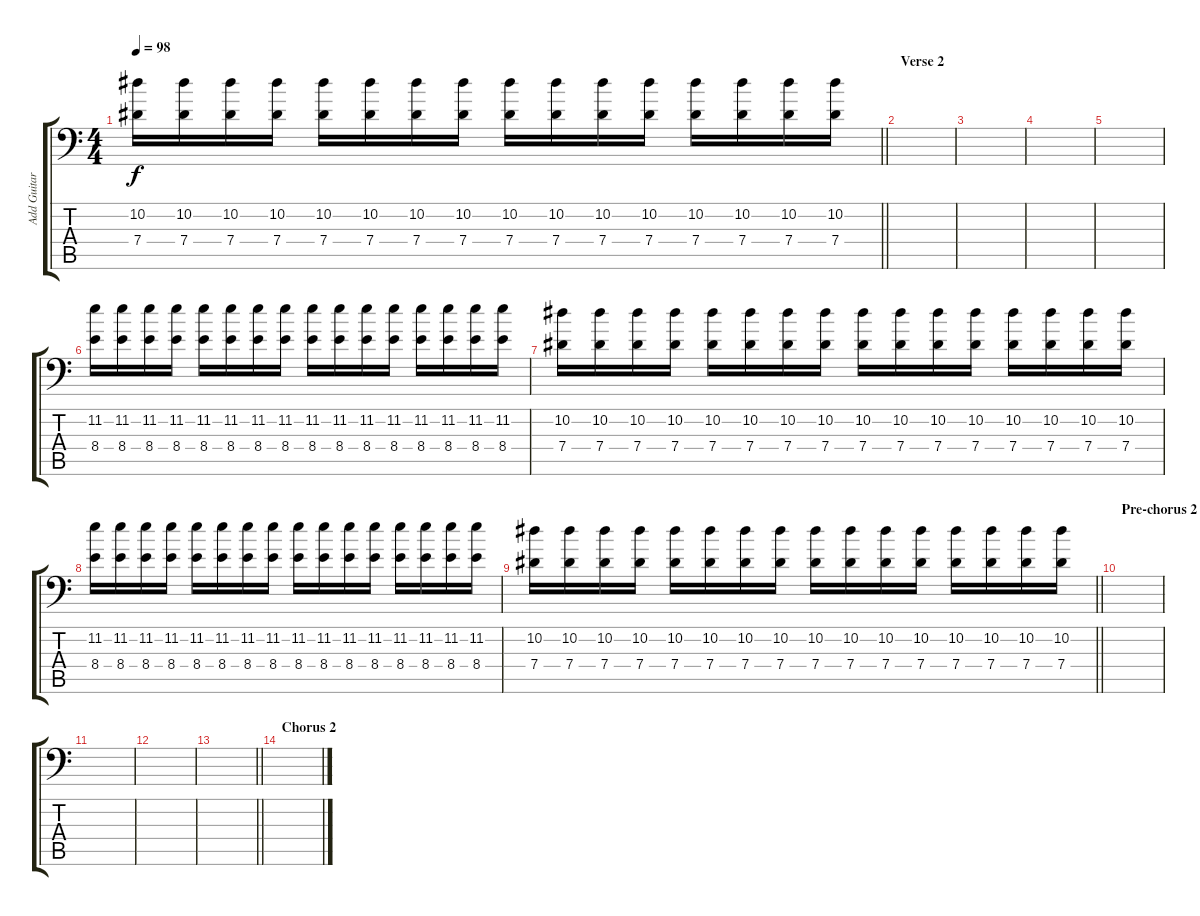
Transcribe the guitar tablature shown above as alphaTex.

\track ("Add Guitar" "Add Guitar") {instrument distortionguitar}
\staff {score tabs}
\tuning (Bb3 F3 Db3 Ab2 Eb2 Ab1) {hide}
\ts (4 4)
\tempo 98
\clef f4
\barLineRight lightlight
\ks c
(10.2 7.4).16{dy f} (10.2 7.4).16 (10.2 7.4).16 (10.2 7.4).16 (10.2 7.4).16 (10.2 7.4).16 (10.2 7.4).16 (10.2 7.4).16 (10.2 7.4).16 (10.2 7.4).16 (10.2 7.4).16 (10.2 7.4).16 (10.2 7.4).16 (10.2 7.4).16 (10.2 7.4).16 (10.2 7.4).16 |
\section ("" "Verse 2")
|
|
|
|
(11.2 8.4).16 (11.2 8.4).16 (11.2 8.4).16 (11.2 8.4).16 (11.2 8.4).16 (11.2 8.4).16 (11.2 8.4).16 (11.2 8.4).16 (11.2 8.4).16 (11.2 8.4).16 (11.2 8.4).16 (11.2 8.4).16 (11.2 8.4).16 (11.2 8.4).16 (11.2 8.4).16 (11.2 8.4).16 |
(10.2 7.4).16 (10.2 7.4).16 (10.2 7.4).16 (10.2 7.4).16 (10.2 7.4).16 (10.2 7.4).16 (10.2 7.4).16 (10.2 7.4).16 (10.2 7.4).16 (10.2 7.4).16 (10.2 7.4).16 (10.2 7.4).16 (10.2 7.4).16 (10.2 7.4).16 (10.2 7.4).16 (10.2 7.4).16 |
(11.2 8.4).16 (11.2 8.4).16 (11.2 8.4).16 (11.2 8.4).16 (11.2 8.4).16 (11.2 8.4).16 (11.2 8.4).16 (11.2 8.4).16 (11.2 8.4).16 (11.2 8.4).16 (11.2 8.4).16 (11.2 8.4).16 (11.2 8.4).16 (11.2 8.4).16 (11.2 8.4).16 (11.2 8.4).16 |
\barLineRight lightlight
(10.2 7.4).16 (10.2 7.4).16 (10.2 7.4).16 (10.2 7.4).16 (10.2 7.4).16 (10.2 7.4).16 (10.2 7.4).16 (10.2 7.4).16 (10.2 7.4).16 (10.2 7.4).16 (10.2 7.4).16 (10.2 7.4).16 (10.2 7.4).16 (10.2 7.4).16 (10.2 7.4).16 (10.2 7.4).16 |
\section ("" "Pre-chorus 2")
|
|
|
\barLineRight lightlight
|
\section ("" "Chorus 2")
